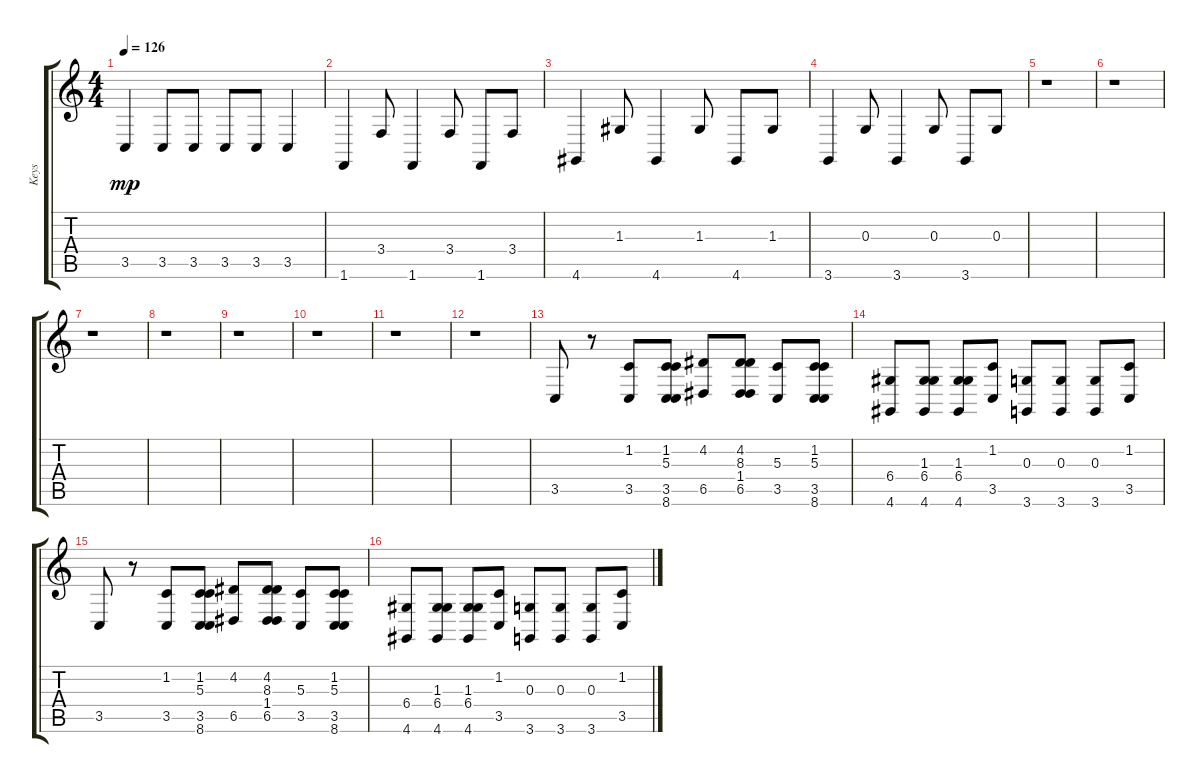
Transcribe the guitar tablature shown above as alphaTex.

\track ("Keys" "Keys") {instrument lead1square}
\staff {score tabs}
\tuning (E4 B3 G3 D3 A2 E2) {hide}
\ts (4 4)
\tempo 126
\clef g2
\ks c
3.5.4{dy mp} 3.5.8 3.5.8 3.5.8 3.5.8 3.5.4 |
1.6.4 3.4.8 1.6.4 3.4.8 1.6.8 3.4.8 |
4.6.4 1.3.8 4.6.4 1.3.8 4.6.8 1.3.8 |
3.6.4 0.3.8 3.6.4 0.3.8 3.6.8 0.3.8 |
r.1 |
r.1 |
r.1 |
r.1 |
r.1 |
r.1 |
r.1 |
r.1 |
3.5.8 r.8 (1.2 3.5).8 (1.2 5.3 3.5 8.6).8 (4.2 6.5).8 (4.2 8.3 1.4 6.5).8 (5.3 3.5).8 (1.2 5.3 3.5 8.6).8 |
(6.4 4.6).8 (1.3 6.4 4.6).8 (1.3 6.4 4.6).8 (1.2 3.5).8 (0.3 3.6).8 (0.3 3.6).8 (0.3 3.6).8 (1.2 3.5).8 |
3.5.8 r.8 (1.2 3.5).8 (1.2 5.3 3.5 8.6).8 (4.2 6.5).8 (4.2 8.3 1.4 6.5).8 (5.3 3.5).8 (1.2 5.3 3.5 8.6).8 |
(6.4 4.6).8 (1.3 6.4 4.6).8 (1.3 6.4 4.6).8 (1.2 3.5).8 (0.3 3.6).8 (0.3 3.6).8 (0.3 3.6).8 (1.2 3.5).8
